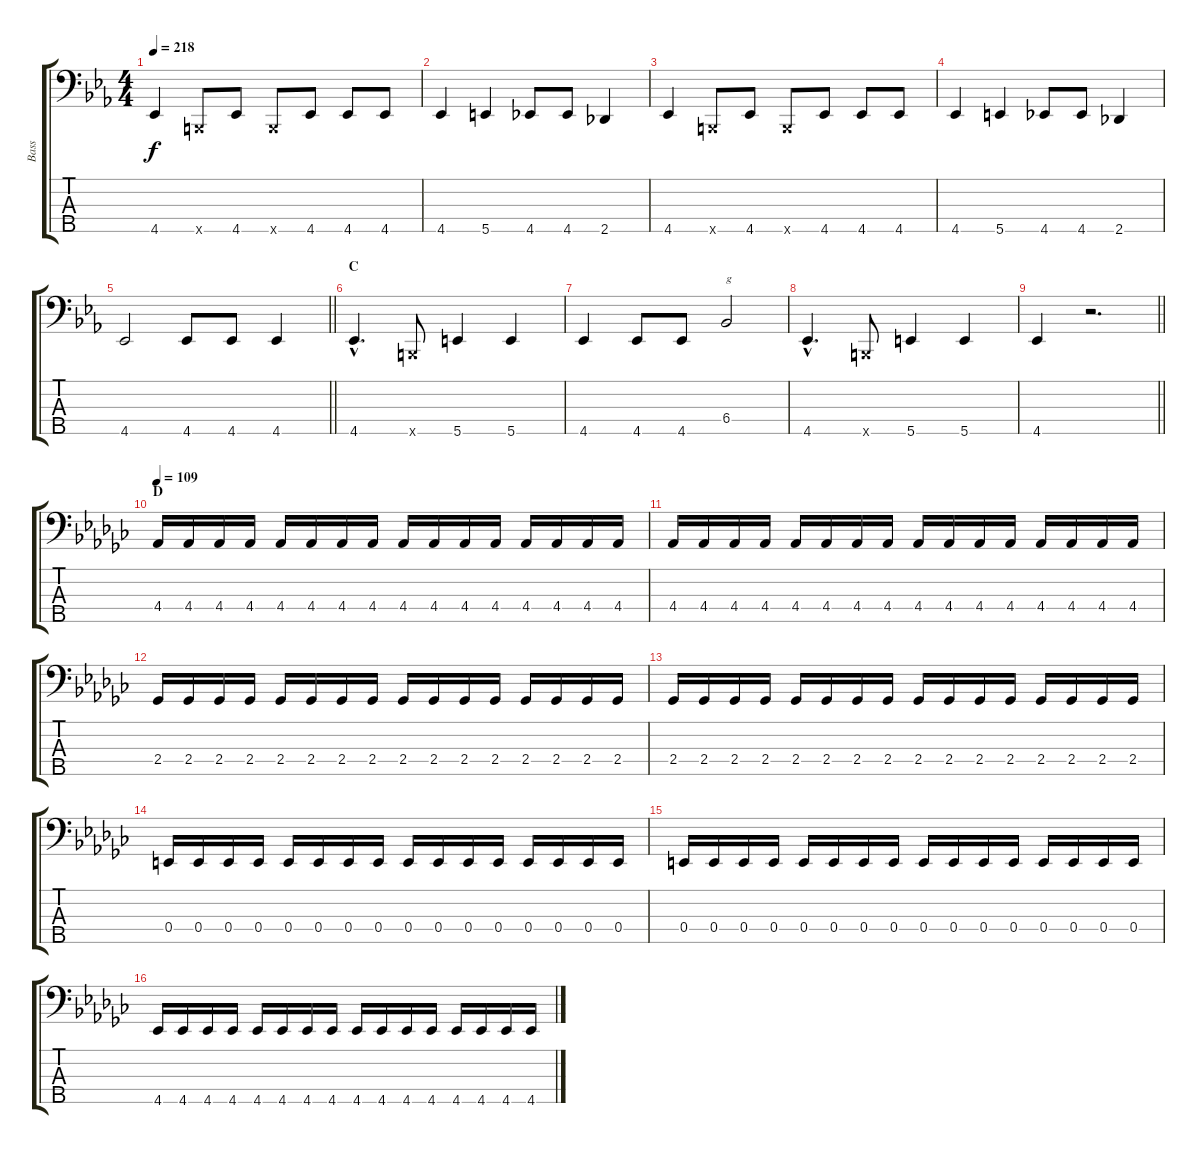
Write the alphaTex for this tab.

\track ("Bass" "Bass") {instrument slapbass2}
\staff {score tabs}
\tuning (G2 D2 A1 E1 B0) {hide}
\ts (4 4)
\tempo 218
\clef f4
\ks eb
4.5.4{dy f} 0.5{x}.8 4.5.8 0.5{x}.8 4.5.8 4.5.8 4.5.8 |
4.5.4 5.5.4 4.5.8 4.5.8 2.5.4 |
4.5.4 0.5{x}.8 4.5.8 0.5{x}.8 4.5.8 4.5.8 4.5.8 |
4.5.4 5.5.4 4.5.8 4.5.8 2.5.4 |
\barLineRight lightlight
4.5.2 4.5.8 4.5.8 4.5.4 |
\section ("" "C")
4.5{hac}.4{d} 0.5{x}.8 5.5.4 5.5.4 |
4.5.4 4.5.8 4.5.8 6.4.2{txt "g"} |
4.5{hac}.4{d} 0.5{x}.8 5.5.4 5.5.4 |
\barLineRight lightlight
4.5.4 r.2{d} |
\section ("" "D")
\tempo 109
\ks ebminor
4.4.16 4.4.16 4.4.16 4.4.16 4.4.16 4.4.16 4.4.16 4.4.16 4.4.16 4.4.16 4.4.16 4.4.16 4.4.16 4.4.16 4.4.16 4.4.16 |
4.4.16 4.4.16 4.4.16 4.4.16 4.4.16 4.4.16 4.4.16 4.4.16 4.4.16 4.4.16 4.4.16 4.4.16 4.4.16 4.4.16 4.4.16 4.4.16 |
2.4.16 2.4.16 2.4.16 2.4.16 2.4.16 2.4.16 2.4.16 2.4.16 2.4.16 2.4.16 2.4.16 2.4.16 2.4.16 2.4.16 2.4.16 2.4.16 |
2.4.16 2.4.16 2.4.16 2.4.16 2.4.16 2.4.16 2.4.16 2.4.16 2.4.16 2.4.16 2.4.16 2.4.16 2.4.16 2.4.16 2.4.16 2.4.16 |
0.4.16 0.4.16 0.4.16 0.4.16 0.4.16 0.4.16 0.4.16 0.4.16 0.4.16 0.4.16 0.4.16 0.4.16 0.4.16 0.4.16 0.4.16 0.4.16 |
0.4.16 0.4.16 0.4.16 0.4.16 0.4.16 0.4.16 0.4.16 0.4.16 0.4.16 0.4.16 0.4.16 0.4.16 0.4.16 0.4.16 0.4.16 0.4.16 |
4.5.16 4.5.16 4.5.16 4.5.16 4.5.16 4.5.16 4.5.16 4.5.16 4.5.16 4.5.16 4.5.16 4.5.16 4.5.16 4.5.16 4.5.16 4.5.16
